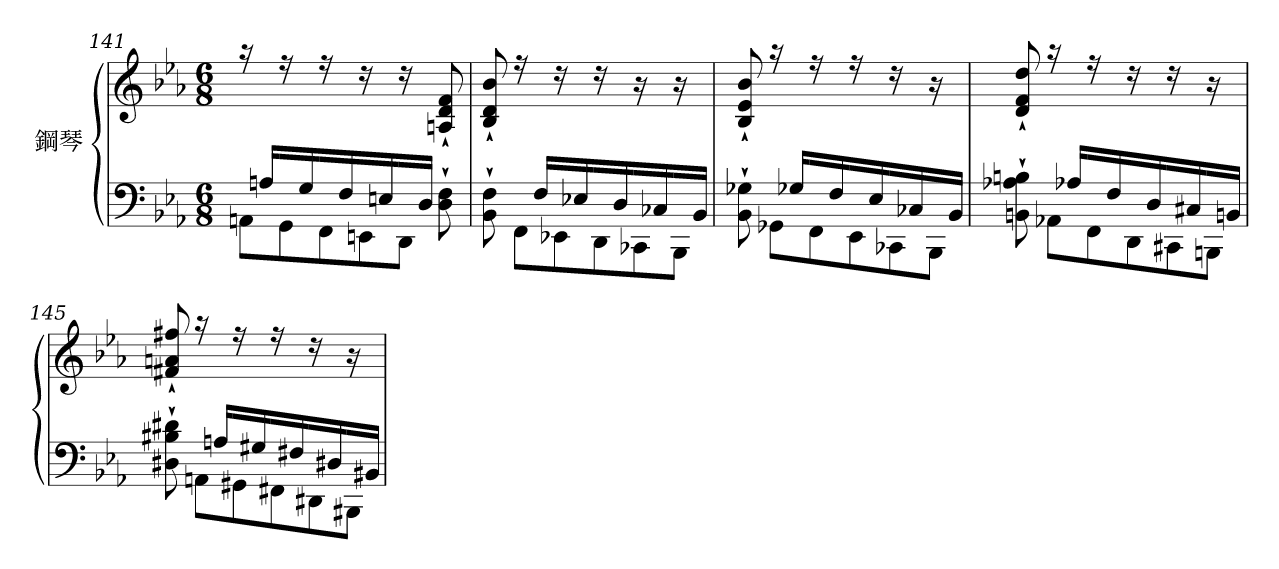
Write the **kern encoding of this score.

**kern	**kern	**dynam
*part1	*part1	*part1
*staff2	*staff1	*staff1/2
*I"鋼琴	*	*
*clefF4	*clefG2	*
*k[b-e-a-]	*k[b-e-a-]	*
*M6/8	*M6/8	*
=141	=141	=141
*^	*	*
16ryy	8AAn\L	16raa	.
16An/LL	.	16ryy	.
16ryy	8GG\	16rff	.
16G/	.	16ryy	.
16ryy	8FF\	16rff	.
16F/	.	16ryy	.
16ryy	8EEn\	16rdd	.
16En/	.	16ryy	.
16ryy	8DD\J	16rdd	.
*	*	*MM100	*
16D/JJ	.	16ryy	.
*	*	*MM178	*
8ryy	8D\` 8F\`	8An/` 8d/` 8f/`	.
=142	=142	=142	=142
8.ryy	8BB-\` 8F\`	8B-/` 8d/` 8b-/`	.
!	!	!	!LO:DY:b
!	!	!	!LO:DY:n=1:b
.	8FF\L	16rff	other-dynamics pp
16F/LL	.	16ryy	.
16ryy	8EE-X\	16rdd	.
16E-X/	.	16ryy	.
16ryy	8DD\	16rdd	.
16D/	.	16ryy	.
16ryy	8CC-X\	16r	.
16C-X/	.	16ryy	.
16ryy	8BBB-\J	16r	.
*	*	*MM100	*
16BB-/JJ	.	16ryy	.
!!LO:LB:g=z
=143	=143	=143	=143
*	*	*MM178	*
8.ryy	8BB-\` 8G-X\`	8B-/` 8e-/` 8b-/`	.
.	8GG-X\L	16raa	.
16G-X/LL	.	16ryy	.
16ryy	8FF\	16rff	.
16F/	.	16ryy	.
16ryy	8EE-\	16rff	.
16E-/	.	16ryy	.
16ryy	8CC-X\	16rdd	.
16C-X/	.	16ryy	.
16ryy	8BBB-\J	16r	.
*	*	*MM100	*
16BB-/JJ	.	16ryy	.
=144	=144	=144	=144
*	*	*MM178	*
8.ryy	8BBn\` 8A-X\` 8Bn\`	8d/` 8f/` 8dd/`	.
.	8AA-X\L	16raa	.
16A-X/LL	.	16ryy	.
16ryy	8FF\	16rff	.
16F/	.	16ryy	.
16ryy	8DD\	16rdd	.
16D/	.	16ryy	.
16ryy	8CC#X\	16rdd	.
16C#X/	.	16ryy	.
16ryy	8BBBn\J	16r	.
*	*	*MM100	*
16BBn/JJ	.	16ryy	.
=145	=145	=145	=145
*	*	*MM178	*
8.ryy	8D#X\` 8B#X\` 8d#X\`	8f#X/` 8an/` 8ff#X/`	.
.	8AAn\L	16raa	.
16An/LL	.	16ryy	.
16ryy	8GG#X\	16rff	.
16G#X/	.	16ryy	.
16ryy	8FF#X\	16rff	.
16F#X/	.	16ryy	.
16ryy	8DD#X\	16rdd	.
16D#X/	.	16ryy	.
16ryy	8BBB#X\J	16r	.
*	*	*MM100	*
16BB#X/JJ	.	16ryy	.
*v	*v	*	*
=	=	=
*-	*-	*-
